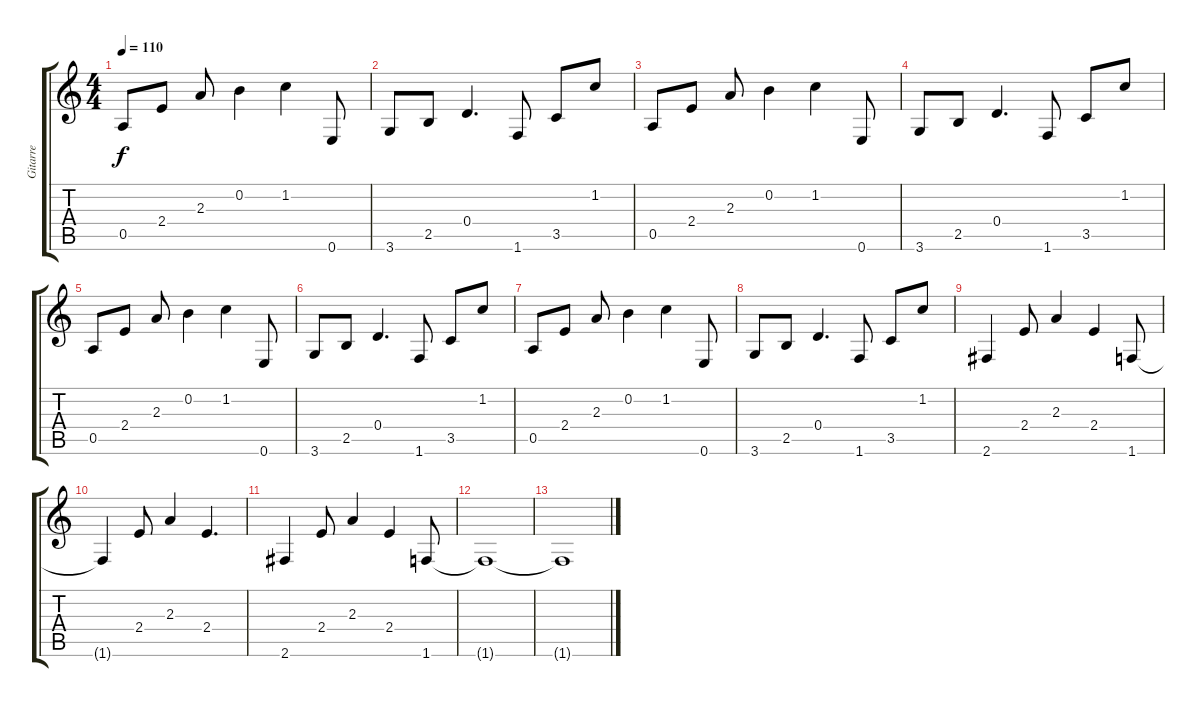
\track ("Gitarre" "Gitarre") {instrument acousticguitarnylon}
\staff {score tabs}
\tuning (E4 B3 G3 D3 A2 E2) {hide}
\ts (4 4)
\tempo 110
\clef g2
\ks c
0.5.8{dy f} 2.4.8 2.3.8 0.2.4 1.2.4 0.6.8 |
3.6.8 2.5.8 0.4.4{d} 1.6.8 3.5.8 1.2.8 |
0.5.8 2.4.8 2.3.8 0.2.4 1.2.4 0.6.8 |
3.6.8 2.5.8 0.4.4{d} 1.6.8 3.5.8 1.2.8 |
0.5.8 2.4.8 2.3.8 0.2.4 1.2.4 0.6.8 |
3.6.8 2.5.8 0.4.4{d} 1.6.8 3.5.8 1.2.8 |
0.5.8 2.4.8 2.3.8 0.2.4 1.2.4 0.6.8 |
3.6.8 2.5.8 0.4.4{d} 1.6.8 3.5.8 1.2.8 |
2.6.4 2.4.8 2.3.4 2.4.4 1.6.8 |
1.6{t}.4 2.4.8 2.3.4 2.4.4{d} |
2.6.4 2.4.8 2.3.4 2.4.4 1.6.8 |
1.6{t}.1 |
1.6{t}.1
